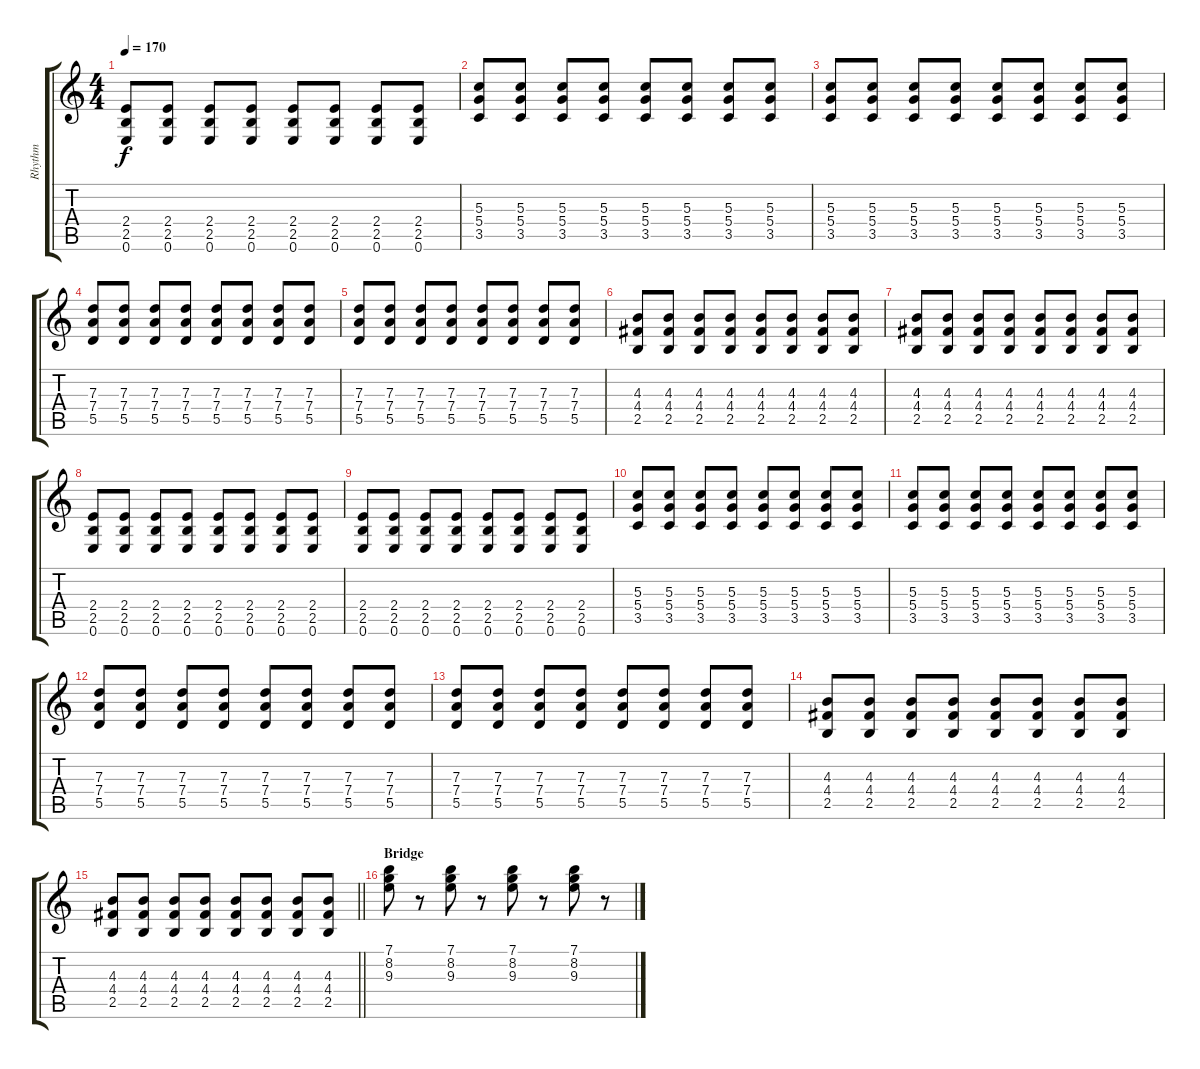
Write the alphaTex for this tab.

\track ("Rhythm" "Rhythm") {instrument distortionguitar}
\staff {score tabs}
\tuning (E4 B3 G3 D3 A2 E2) {hide}
\ts (4 4)
\tempo 170
\clef g2
\ks c
(2.4 2.5 0.6).8{dy f} (2.4 2.5 0.6).8 (2.4 2.5 0.6).8 (2.4 2.5 0.6).8 (2.4 2.5 0.6).8 (2.4 2.5 0.6).8 (2.4 2.5 0.6).8 (2.4 2.5 0.6).8 |
(5.3 5.4 3.5).8 (5.3 5.4 3.5).8 (5.3 5.4 3.5).8 (5.3 5.4 3.5).8 (5.3 5.4 3.5).8 (5.3 5.4 3.5).8 (5.3 5.4 3.5).8 (5.3 5.4 3.5).8 |
(5.3 5.4 3.5).8 (5.3 5.4 3.5).8 (5.3 5.4 3.5).8 (5.3 5.4 3.5).8 (5.3 5.4 3.5).8 (5.3 5.4 3.5).8 (5.3 5.4 3.5).8 (5.3 5.4 3.5).8 |
(7.3 7.4 5.5).8 (7.3 7.4 5.5).8 (7.3 7.4 5.5).8 (7.3 7.4 5.5).8 (7.3 7.4 5.5).8 (7.3 7.4 5.5).8 (7.3 7.4 5.5).8 (7.3 7.4 5.5).8 |
(7.3 7.4 5.5).8 (7.3 7.4 5.5).8 (7.3 7.4 5.5).8 (7.3 7.4 5.5).8 (7.3 7.4 5.5).8 (7.3 7.4 5.5).8 (7.3 7.4 5.5).8 (7.3 7.4 5.5).8 |
(4.3 4.4 2.5).8 (4.3 4.4 2.5).8 (4.3 4.4 2.5).8 (4.3 4.4 2.5).8 (4.3 4.4 2.5).8 (4.3 4.4 2.5).8 (4.3 4.4 2.5).8 (4.3 4.4 2.5).8 |
(4.3 4.4 2.5).8 (4.3 4.4 2.5).8 (4.3 4.4 2.5).8 (4.3 4.4 2.5).8 (4.3 4.4 2.5).8 (4.3 4.4 2.5).8 (4.3 4.4 2.5).8 (4.3 4.4 2.5).8 |
(2.4 2.5 0.6).8 (2.4 2.5 0.6).8 (2.4 2.5 0.6).8 (2.4 2.5 0.6).8 (2.4 2.5 0.6).8 (2.4 2.5 0.6).8 (2.4 2.5 0.6).8 (2.4 2.5 0.6).8 |
(2.4 2.5 0.6).8 (2.4 2.5 0.6).8 (2.4 2.5 0.6).8 (2.4 2.5 0.6).8 (2.4 2.5 0.6).8 (2.4 2.5 0.6).8 (2.4 2.5 0.6).8 (2.4 2.5 0.6).8 |
(5.3 5.4 3.5).8 (5.3 5.4 3.5).8 (5.3 5.4 3.5).8 (5.3 5.4 3.5).8 (5.3 5.4 3.5).8 (5.3 5.4 3.5).8 (5.3 5.4 3.5).8 (5.3 5.4 3.5).8 |
(5.3 5.4 3.5).8 (5.3 5.4 3.5).8 (5.3 5.4 3.5).8 (5.3 5.4 3.5).8 (5.3 5.4 3.5).8 (5.3 5.4 3.5).8 (5.3 5.4 3.5).8 (5.3 5.4 3.5).8 |
(7.3 7.4 5.5).8 (7.3 7.4 5.5).8 (7.3 7.4 5.5).8 (7.3 7.4 5.5).8 (7.3 7.4 5.5).8 (7.3 7.4 5.5).8 (7.3 7.4 5.5).8 (7.3 7.4 5.5).8 |
(7.3 7.4 5.5).8 (7.3 7.4 5.5).8 (7.3 7.4 5.5).8 (7.3 7.4 5.5).8 (7.3 7.4 5.5).8 (7.3 7.4 5.5).8 (7.3 7.4 5.5).8 (7.3 7.4 5.5).8 |
(4.3 4.4 2.5).8 (4.3 4.4 2.5).8 (4.3 4.4 2.5).8 (4.3 4.4 2.5).8 (4.3 4.4 2.5).8 (4.3 4.4 2.5).8 (4.3 4.4 2.5).8 (4.3 4.4 2.5).8 |
\barLineRight lightlight
(4.3 4.4 2.5).8 (4.3 4.4 2.5).8 (4.3 4.4 2.5).8 (4.3 4.4 2.5).8 (4.3 4.4 2.5).8 (4.3 4.4 2.5).8 (4.3 4.4 2.5).8 (4.3 4.4 2.5).8 |
\section ("" "Bridge")
(7.1 8.2 9.3).8{instrument electricguitarclean} r.8 (7.1 8.2 9.3).8 r.8 (7.1 8.2 9.3).8 r.8 (7.1 8.2 9.3).8 r.8
